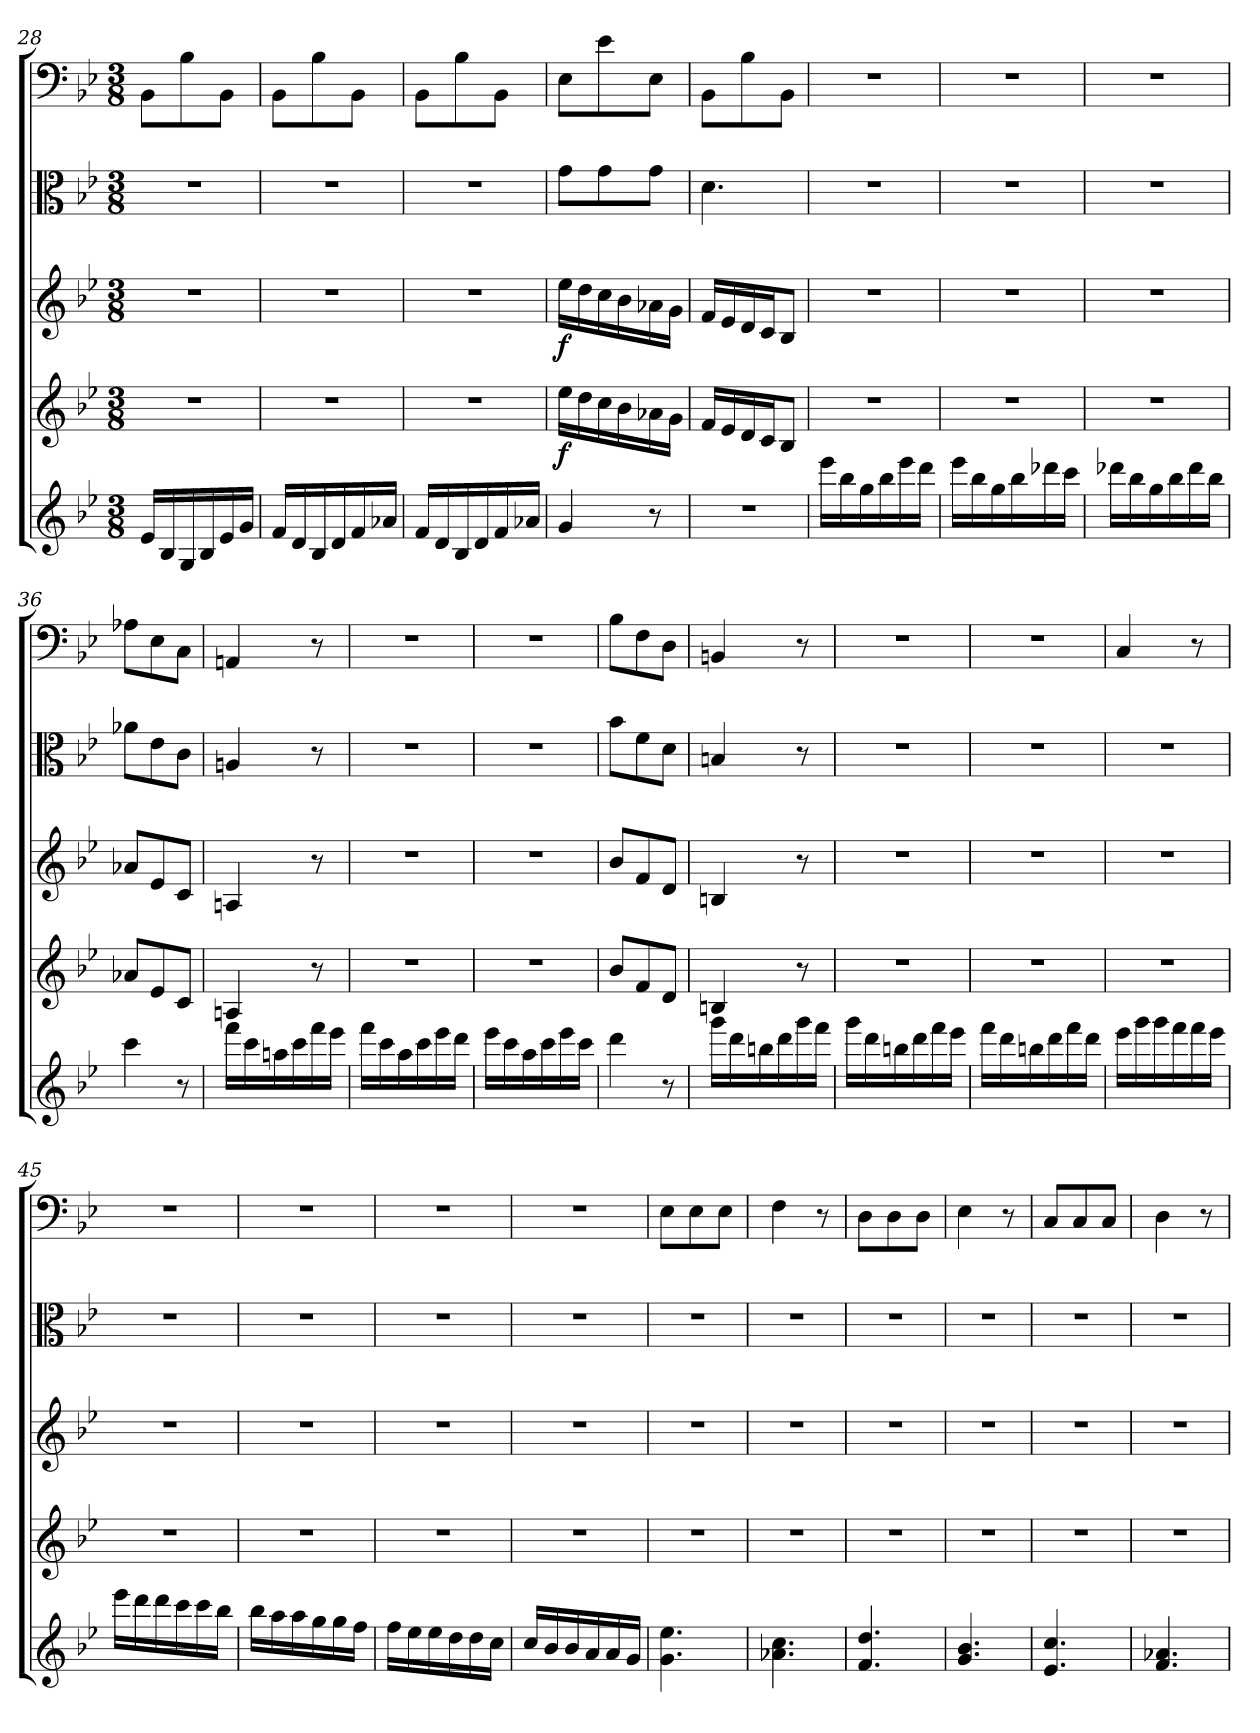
**kern	**kern	**dynam	**kern	**dynam	**kern	**kern
*part5	*part4	*part4	*part3	*part3	*part2	*part1
*staff5	*staff4	*staff4	*staff3	*staff3	*staff2	*staff1
*clefG2	*clefG2	*	*clefG2	*	*clefC3	*clefF4
*k[b-e-]	*k[b-e-]	*	*k[b-e-]	*	*k[b-e-]	*k[b-e-]
*B-:	*B-:	*	*B-:	*	*B-:	*B-:
*M3/8	*M3/8	*	*M3/8	*	*M3/8	*M3/8
=28	=28	=28	=28	=28	=28	=28
16e-/LL	4.r	.	4.r	.	4.r	8BB-\L
16B-/	.	.	.	.	.	.
16G/	.	.	.	.	.	8B-\
16B-/	.	.	.	.	.	.
16e-/	.	.	.	.	.	8BB-\J
16g/JJ	.	.	.	.	.	.
=29	=29	=29	=29	=29	=29	=29
16f/LL	4.r	.	4.r	.	4.r	8BB-\L
16d/	.	.	.	.	.	.
16B-/	.	.	.	.	.	8B-\
16d/	.	.	.	.	.	.
16f/	.	.	.	.	.	8BB-\J
16a-X/JJ	.	.	.	.	.	.
=30	=30	=30	=30	=30	=30	=30
16f/LL	4.r	.	4.r	.	4.r	8BB-\L
16d/	.	.	.	.	.	.
16B-/	.	.	.	.	.	8B-\
16d/	.	.	.	.	.	.
16f/	.	.	.	.	.	8BB-\J
16a-X/JJ	.	.	.	.	.	.
=31	=31	=31	=31	=31	=31	=31
4g/	16ee-\LL	f	16ee-\LL	f	8g\L	8E-\L
.	16dd\	.	16dd\	.	.	.
.	16cc\	.	16cc\	.	8g\	8e-\
.	16b-\	.	16b-\	.	.	.
8r	16a-X\	.	16a-X\	.	8g\J	8E-\J
.	16g\JJ	.	16g\JJ	.	.	.
=32	=32	=32	=32	=32	=32	=32
4.r	16f/LL	.	16f/LL	.	4.d\	8BB-\L
.	16e-/	.	16e-/	.	.	.
.	16d/	.	16d/	.	.	8B-\
.	16c/J	.	16c/J	.	.	.
.	8B-/J	.	8B-/J	.	.	8BB-\J
=33	=33	=33	=33	=33	=33	=33
16eee-\LL	4.r	.	4.r	.	4.r	4.r
16bb-\	.	.	.	.	.	.
16gg\	.	.	.	.	.	.
16bb-\	.	.	.	.	.	.
16eee-\	.	.	.	.	.	.
16ddd\JJ	.	.	.	.	.	.
=34	=34	=34	=34	=34	=34	=34
16eee-\LL	4.r	.	4.r	.	4.r	4.r
16bb-\	.	.	.	.	.	.
16gg\	.	.	.	.	.	.
16bb-\	.	.	.	.	.	.
16ddd-X\	.	.	.	.	.	.
16ccc\JJ	.	.	.	.	.	.
=35	=35	=35	=35	=35	=35	=35
16ddd-X\LL	4.r	.	4.r	.	4.r	4.r
16bb-\	.	.	.	.	.	.
16gg\	.	.	.	.	.	.
16bb-\	.	.	.	.	.	.
16ddd-\	.	.	.	.	.	.
16bb-\JJ	.	.	.	.	.	.
=36	=36	=36	=36	=36	=36	=36
4ccc\	8a-X/L	.	8a-X/L	.	8a-X\L	8A-X\L
.	8e-/	.	8e-/	.	8e-\	8E-\
8r	8c/J	.	8c/J	.	8c\J	8C\J
=37	=37	=37	=37	=37	=37	=37
16fff\LL	4An/	.	4An/	.	4An/	4AAn/
16ccc\	.	.	.	.	.	.
16aan\	.	.	.	.	.	.
16ccc\	.	.	.	.	.	.
16fff\	8r	.	8r	.	8r	8r
16eee-\JJ	.	.	.	.	.	.
=38	=38	=38	=38	=38	=38	=38
16fff\LL	4.r	.	4.r	.	4.r	4.r
16ccc\	.	.	.	.	.	.
16aa\	.	.	.	.	.	.
16ccc\	.	.	.	.	.	.
16eee-\	.	.	.	.	.	.
16ddd\JJ	.	.	.	.	.	.
=39	=39	=39	=39	=39	=39	=39
16eee-\LL	4.r	.	4.r	.	4.r	4.r
16ccc\	.	.	.	.	.	.
16aa\	.	.	.	.	.	.
16ccc\	.	.	.	.	.	.
16eee-\	.	.	.	.	.	.
16ccc\JJ	.	.	.	.	.	.
=40	=40	=40	=40	=40	=40	=40
4ddd\	8b-/L	.	8b-/L	.	8b-\L	8B-\L
.	8f/	.	8f/	.	8f\	8F\
8r	8d/J	.	8d/J	.	8d\J	8D\J
=41	=41	=41	=41	=41	=41	=41
16ggg\LL	4Bn/	.	4Bn/	.	4Bn/	4BBn/
16ddd\	.	.	.	.	.	.
16bbn\	.	.	.	.	.	.
16ddd\	.	.	.	.	.	.
16ggg\	8r	.	8r	.	8r	8r
16fff\JJ	.	.	.	.	.	.
=42	=42	=42	=42	=42	=42	=42
16ggg\LL	4.r	.	4.r	.	4.r	4.r
16ddd\	.	.	.	.	.	.
16bbn\	.	.	.	.	.	.
16ddd\	.	.	.	.	.	.
16fff\	.	.	.	.	.	.
16eee-\JJ	.	.	.	.	.	.
=43	=43	=43	=43	=43	=43	=43
16fff\LL	4.r	.	4.r	.	4.r	4.r
16ddd\	.	.	.	.	.	.
16bbn\	.	.	.	.	.	.
16ddd\	.	.	.	.	.	.
16fff\	.	.	.	.	.	.
16ddd\JJ	.	.	.	.	.	.
=44	=44	=44	=44	=44	=44	=44
16eee-\LL	4.r	.	4.r	.	4.r	4C/
16ggg\	.	.	.	.	.	.
16ggg\	.	.	.	.	.	.
16fff\	.	.	.	.	.	.
16fff\	.	.	.	.	.	8r
16eee-\JJ	.	.	.	.	.	.
=45	=45	=45	=45	=45	=45	=45
16eee-\LL	4.r	.	4.r	.	4.r	4.r
16ddd\	.	.	.	.	.	.
16ddd\	.	.	.	.	.	.
16ccc\	.	.	.	.	.	.
16ccc\	.	.	.	.	.	.
16bb-\JJ	.	.	.	.	.	.
=46	=46	=46	=46	=46	=46	=46
16bb-\LL	4.r	.	4.r	.	4.r	4.r
16aa\	.	.	.	.	.	.
16aa\	.	.	.	.	.	.
16gg\	.	.	.	.	.	.
16gg\	.	.	.	.	.	.
16ff\JJ	.	.	.	.	.	.
=47	=47	=47	=47	=47	=47	=47
16ff\LL	4.r	.	4.r	.	4.r	4.r
16ee-\	.	.	.	.	.	.
16ee-\	.	.	.	.	.	.
16dd\	.	.	.	.	.	.
16dd\	.	.	.	.	.	.
16cc\JJ	.	.	.	.	.	.
=48	=48	=48	=48	=48	=48	=48
16cc/LL	4.r	.	4.r	.	4.r	4.r
16b-/	.	.	.	.	.	.
16b-/	.	.	.	.	.	.
16a/	.	.	.	.	.	.
16a/	.	.	.	.	.	.
16g/JJ	.	.	.	.	.	.
=49	=49	=49	=49	=49	=49	=49
4.g\ 4.ee-\	4.r	.	4.r	.	4.r	8E-\L
.	.	.	.	.	.	8E-\
.	.	.	.	.	.	8E-\J
=50	=50	=50	=50	=50	=50	=50
4.a-X\ 4.cc\	4.r	.	4.r	.	4.r	4F\
.	.	.	.	.	.	8r
=51	=51	=51	=51	=51	=51	=51
4.f/ 4.dd/	4.r	.	4.r	.	4.r	8D\L
.	.	.	.	.	.	8D\
.	.	.	.	.	.	8D\J
=52	=52	=52	=52	=52	=52	=52
4.g/ 4.b-/	4.r	.	4.r	.	4.r	4E-\
.	.	.	.	.	.	8r
=53	=53	=53	=53	=53	=53	=53
4.e-/ 4.cc/	4.r	.	4.r	.	4.r	8C/L
.	.	.	.	.	.	8C/
.	.	.	.	.	.	8C/J
=54	=54	=54	=54	=54	=54	=54
4.f/ 4.a-X/	4.r	.	4.r	.	4.r	4D\
.	.	.	.	.	.	8r
=	=	=	=	=	=	=
*-	*-	*-	*-	*-	*-	*-
